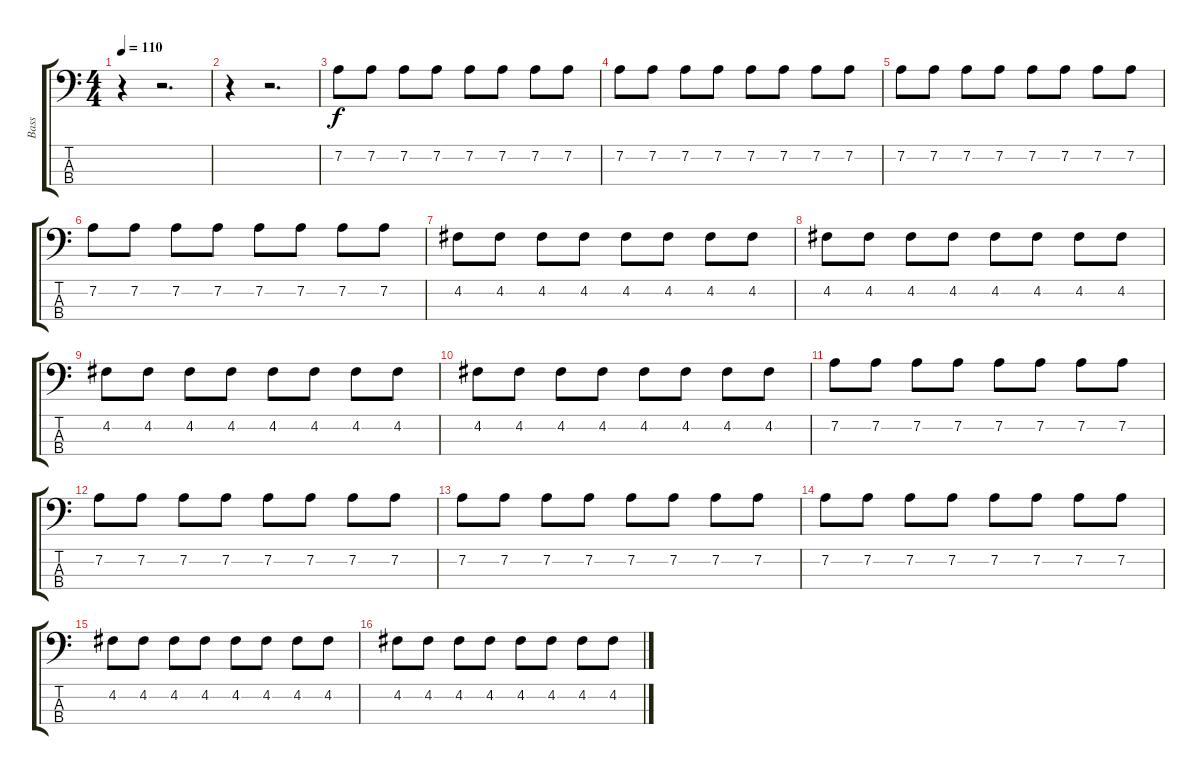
\track ("Bass" "Bass") {instrument electricbassfinger}
\staff {score tabs}
\tuning (G2 D2 A1 D1) {hide}
\ts (4 4)
\tempo 110
\clef f4
\ks c
r.4{dy f} r.2{d} |
r.4 r.2{d} |
7.2.8 7.2.8 7.2.8 7.2.8 7.2.8 7.2.8 7.2.8 7.2.8 |
7.2.8 7.2.8 7.2.8 7.2.8 7.2.8 7.2.8 7.2.8 7.2.8 |
7.2.8 7.2.8 7.2.8 7.2.8 7.2.8 7.2.8 7.2.8 7.2.8 |
7.2.8 7.2.8 7.2.8 7.2.8 7.2.8 7.2.8 7.2.8 7.2.8 |
4.2.8 4.2.8 4.2.8 4.2.8 4.2.8 4.2.8 4.2.8 4.2.8 |
4.2.8 4.2.8 4.2.8 4.2.8 4.2.8 4.2.8 4.2.8 4.2.8 |
4.2.8 4.2.8 4.2.8 4.2.8 4.2.8 4.2.8 4.2.8 4.2.8 |
4.2.8 4.2.8 4.2.8 4.2.8 4.2.8 4.2.8 4.2.8 4.2.8 |
7.2.8 7.2.8 7.2.8 7.2.8 7.2.8 7.2.8 7.2.8 7.2.8 |
7.2.8 7.2.8 7.2.8 7.2.8 7.2.8 7.2.8 7.2.8 7.2.8 |
7.2.8 7.2.8 7.2.8 7.2.8 7.2.8 7.2.8 7.2.8 7.2.8 |
7.2.8 7.2.8 7.2.8 7.2.8 7.2.8 7.2.8 7.2.8 7.2.8 |
4.2.8 4.2.8 4.2.8 4.2.8 4.2.8 4.2.8 4.2.8 4.2.8 |
4.2.8 4.2.8 4.2.8 4.2.8 4.2.8 4.2.8 4.2.8 4.2.8
